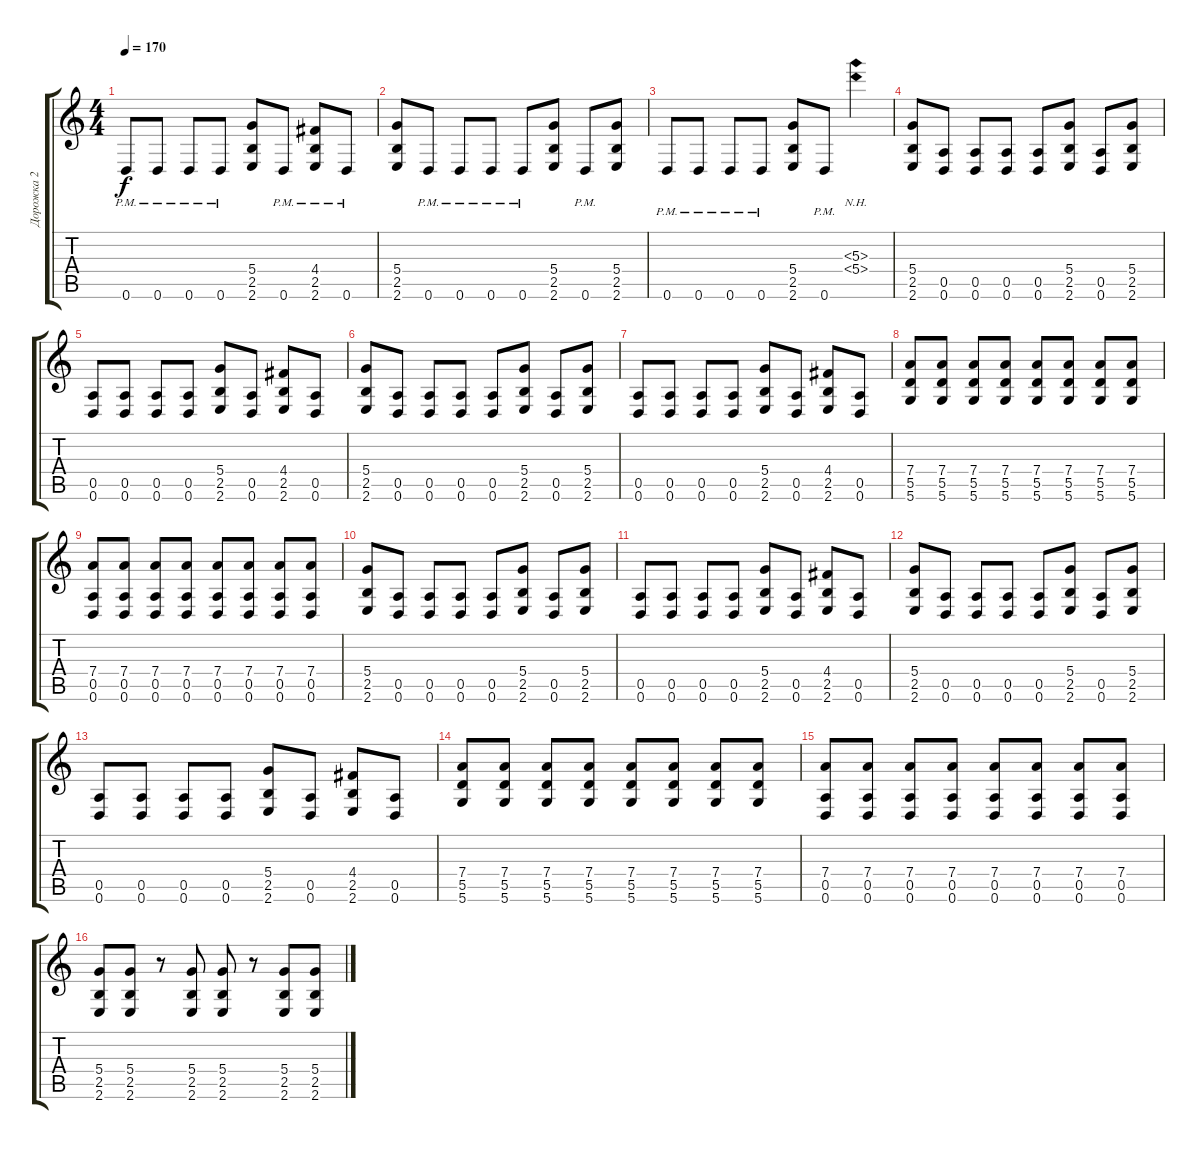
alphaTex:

\track ("Дорожка 2" "Дорожка 2") {instrument distortionguitar}
\staff {score tabs}
\tuning (E4 B3 G3 D3 A2 D2) {hide}
\ts (4 4)
\tempo 170
\clef g2
\ks c
0.6{pm}.8{dy f} 0.6{pm}.8 0.6{pm}.8 0.6{pm}.8 (5.4 2.5 2.6).8 0.6{pm}.8 (4.4 2.5 2.6{pm}).8 0.6{pm}.8 |
(5.4 2.5 2.6).8 0.6{pm}.8 0.6{pm}.8 0.6{pm}.8 0.6{pm}.8 (5.4 2.5 2.6).8 0.6{pm}.8 (5.4 2.5 2.6).8 |
0.6{pm}.8 0.6{pm}.8 0.6{pm}.8 0.6{pm}.8 (5.4 2.5 2.6).8 0.6{pm}.8 (5.3{nh} 5.4{nh}).4 |
(5.4 2.5 2.6).8 (0.5 0.6).8 (0.5 0.6).8 (0.5 0.6).8 (0.5 0.6).8 (5.4 2.5 2.6).8 (0.5 0.6).8 (5.4 2.5 2.6).8 |
(0.5 0.6).8 (0.5 0.6).8 (0.5 0.6).8 (0.5 0.6).8 (5.4 2.5 2.6).8 (0.5 0.6).8 (4.4 2.5 2.6).8 (0.5 0.6).8 |
(5.4 2.5 2.6).8 (0.5 0.6).8 (0.5 0.6).8 (0.5 0.6).8 (0.5 0.6).8 (5.4 2.5 2.6).8 (0.5 0.6).8 (5.4 2.5 2.6).8 |
(0.5 0.6).8 (0.5 0.6).8 (0.5 0.6).8 (0.5 0.6).8 (5.4 2.5 2.6).8 (0.5 0.6).8 (4.4 2.5 2.6).8 (0.5 0.6).8 |
(7.4 5.5 5.6).8 (7.4 5.5 5.6).8 (7.4 5.5 5.6).8 (7.4 5.5 5.6).8 (7.4 5.5 5.6).8 (7.4 5.5 5.6).8 (7.4 5.5 5.6).8 (7.4 5.5 5.6).8 |
(7.4 0.5 0.6).8 (7.4 0.5 0.6).8 (7.4 0.5 0.6).8 (7.4 0.5 0.6).8 (7.4 0.5 0.6).8 (7.4 0.5 0.6).8 (7.4 0.5 0.6).8 (7.4 0.5 0.6).8 |
(5.4 2.5 2.6).8 (0.5 0.6).8 (0.5 0.6).8 (0.5 0.6).8 (0.5 0.6).8 (5.4 2.5 2.6).8 (0.5 0.6).8 (5.4 2.5 2.6).8 |
(0.5 0.6).8 (0.5 0.6).8 (0.5 0.6).8 (0.5 0.6).8 (5.4 2.5 2.6).8 (0.5 0.6).8 (4.4 2.5 2.6).8 (0.5 0.6).8 |
(5.4 2.5 2.6).8 (0.5 0.6).8 (0.5 0.6).8 (0.5 0.6).8 (0.5 0.6).8 (5.4 2.5 2.6).8 (0.5 0.6).8 (5.4 2.5 2.6).8 |
(0.5 0.6).8 (0.5 0.6).8 (0.5 0.6).8 (0.5 0.6).8 (5.4 2.5 2.6).8 (0.5 0.6).8 (4.4 2.5 2.6).8 (0.5 0.6).8 |
(7.4 5.5 5.6).8 (7.4 5.5 5.6).8 (7.4 5.5 5.6).8 (7.4 5.5 5.6).8 (7.4 5.5 5.6).8 (7.4 5.5 5.6).8 (7.4 5.5 5.6).8 (7.4 5.5 5.6).8 |
(7.4 0.5 0.6).8 (7.4 0.5 0.6).8 (7.4 0.5 0.6).8 (7.4 0.5 0.6).8 (7.4 0.5 0.6).8 (7.4 0.5 0.6).8 (7.4 0.5 0.6).8 (7.4 0.5 0.6).8 |
(5.4 2.5 2.6).8 (5.4 2.5 2.6).8 r.8 (5.4 2.5 2.6).8 (5.4 2.5 2.6).8 r.8 (5.4 2.5 2.6).8 (5.4 2.5 2.6).8
